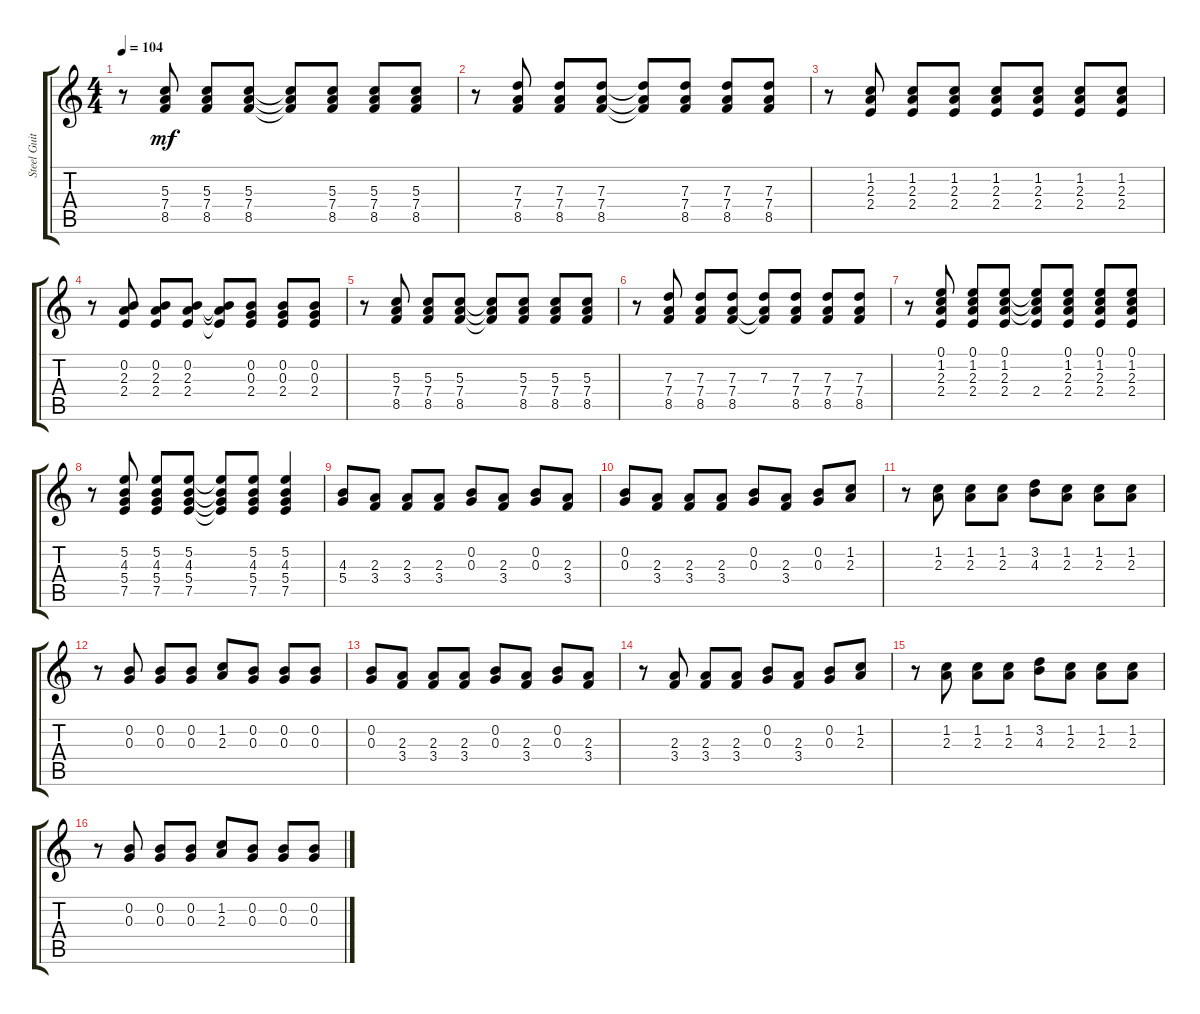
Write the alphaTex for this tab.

\track ("Steel Guitar" "Steel Guit") {instrument acousticguitarsteel}
\staff {score tabs}
\tuning (E4 B3 G3 D3 A2 E2) {hide}
\ts (4 4)
\tempo 104
\clef g2
\ks c
r.8{dy mf} (5.3 7.4 8.5).8 (5.3 7.4 8.5).8 (5.3 7.4 8.5).8 (5.3{t} 7.4{t} 8.5{t}).8 (5.3 7.4 8.5).8 (5.3 7.4 8.5).8 (5.3 7.4 8.5).8 |
r.8 (7.3 7.4 8.5).8 (7.3 7.4 8.5).8 (7.3 7.4 8.5).8 (7.3{t} 7.4{t} 8.5{t}).8 (7.3 7.4 8.5).8 (7.3 7.4 8.5).8 (7.3 7.4 8.5).8 |
r.8 (1.2 2.3 2.4).8 (1.2 2.3 2.4).8 (1.2 2.3 2.4).8 (1.2 2.3 2.4).8 (1.2 2.3 2.4).8 (1.2 2.3 2.4).8 (1.2 2.3 2.4).8 |
r.8 (0.2 2.3 2.4).8 (0.2 2.3 2.4).8 (0.2 2.3 2.4).8 (0.2{t} 2.3{t} 2.4{t}).8 (0.2 0.3 2.4).8 (0.2 0.3 2.4).8 (0.2 0.3 2.4).8 |
r.8 (5.3 7.4 8.5).8 (5.3 7.4 8.5).8 (5.3 7.4 8.5).8 (5.3{t} 7.4{t} 8.5{t}).8 (5.3 7.4 8.5).8 (5.3 7.4 8.5).8 (5.3 7.4 8.5).8 |
r.8 (7.3 7.4 8.5).8 (7.3 7.4 8.5).8 (7.3 7.4 8.5).8 (7.3 7.4{t} 8.5{t}).8 (7.3 7.4 8.5).8 (7.3 7.4 8.5).8 (7.3 7.4 8.5).8 |
r.8 (0.1 1.2 2.3 2.4).8 (0.1 1.2 2.3 2.4).8 (0.1 1.2 2.3 2.4).8 (0.1{t} 1.2{t} 2.3{t} 2.4).8 (0.1 1.2 2.3 2.4).8 (0.1 1.2 2.3 2.4).8 (0.1 1.2 2.3 2.4).8 |
r.8 (5.2 4.3 5.4 7.5).8 (5.2 4.3 5.4 7.5).8 (5.2 4.3 5.4 7.5).8 (5.2{t} 4.3{t} 5.4{t} 7.5{t}).8 (5.2 4.3 5.4 7.5).8 (5.2 4.3 5.4 7.5).4 |
(4.3 5.4).8 (2.3 3.4).8 (2.3 3.4).8 (2.3 3.4).8 (0.2 0.3).8 (2.3 3.4).8 (0.2 0.3).8 (2.3 3.4).8 |
(0.2 0.3).8 (2.3 3.4).8 (2.3 3.4).8 (2.3 3.4).8 (0.2 0.3).8 (2.3 3.4).8 (0.2 0.3).8 (1.2 2.3).8 |
r.8 (1.2 2.3).8 (1.2 2.3).8 (1.2 2.3).8 (3.2 4.3).8 (1.2 2.3).8 (1.2 2.3).8 (1.2 2.3).8 |
r.8 (0.2 0.3).8 (0.2 0.3).8 (0.2 0.3).8 (1.2 2.3).8 (0.2 0.3).8 (0.2 0.3).8 (0.2 0.3).8 |
(0.2 0.3).8 (2.3 3.4).8 (2.3 3.4).8 (2.3 3.4).8 (0.2 0.3).8 (2.3 3.4).8 (0.2 0.3).8 (2.3 3.4).8 |
r.8 (2.3 3.4).8 (2.3 3.4).8 (2.3 3.4).8 (0.2 0.3).8 (2.3 3.4).8 (0.2 0.3).8 (1.2 2.3).8 |
r.8 (1.2 2.3).8 (1.2 2.3).8 (1.2 2.3).8 (3.2 4.3).8 (1.2 2.3).8 (1.2 2.3).8 (1.2 2.3).8 |
r.8 (0.2 0.3).8 (0.2 0.3).8 (0.2 0.3).8 (1.2 2.3).8 (0.2 0.3).8 (0.2 0.3).8 (0.2 0.3).8
